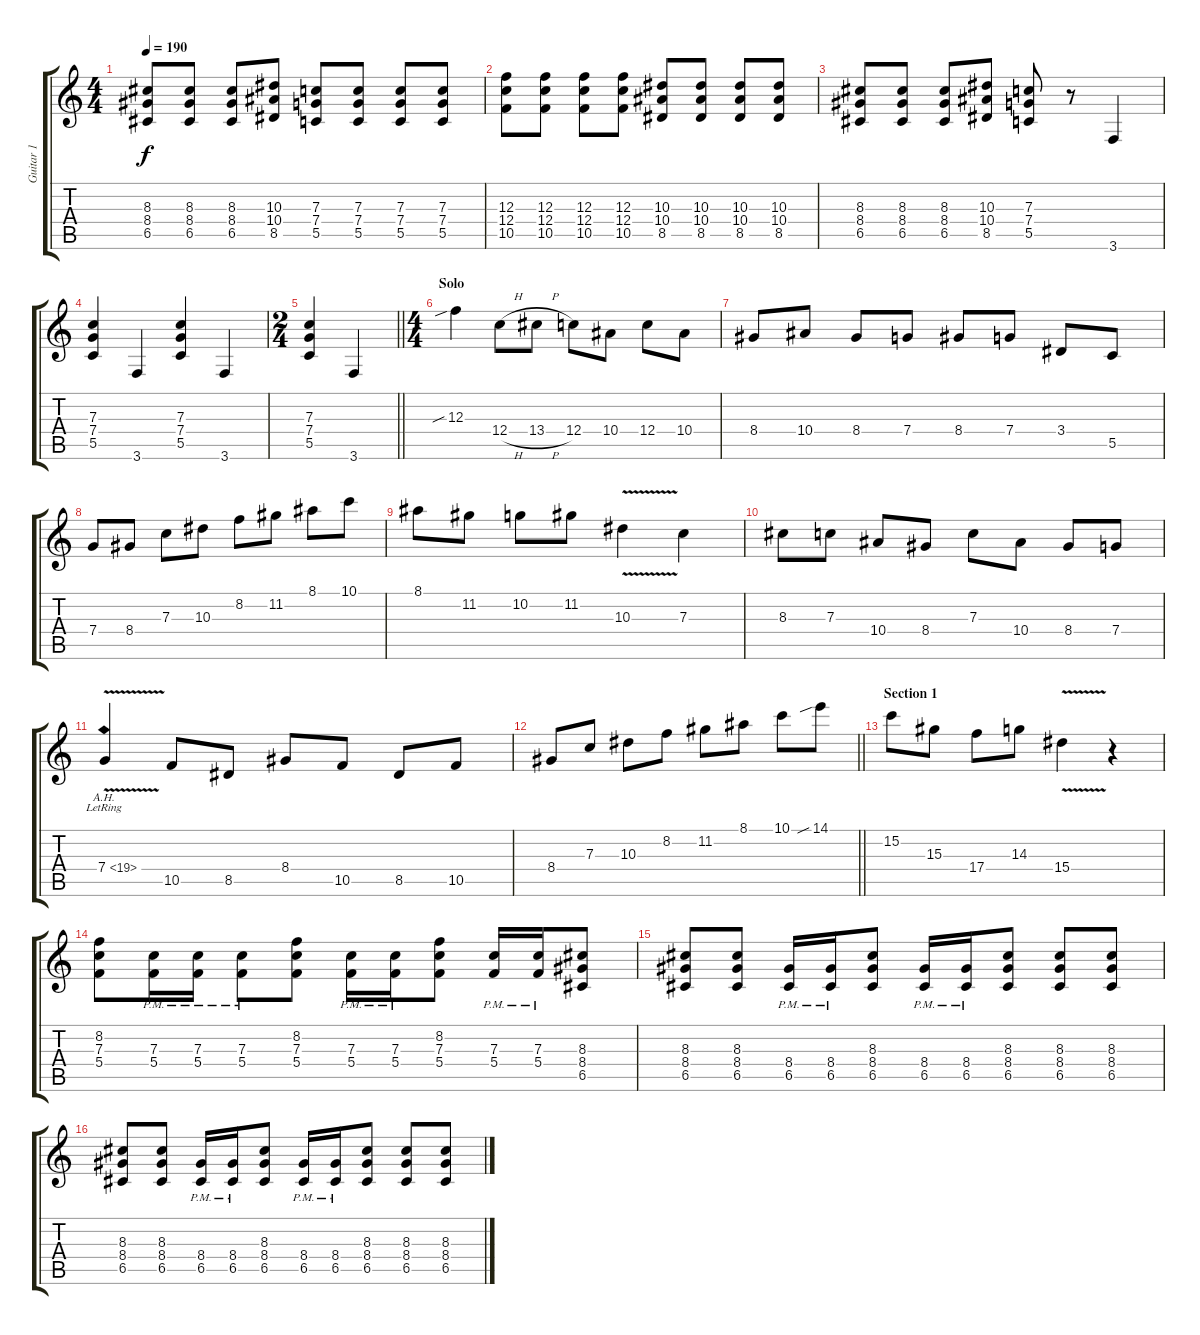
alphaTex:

\track ("Guitar 1" "Guitar 1") {mute instrument distortionguitar}
\staff {score tabs}
\tuning (D4 A3 F3 C3 G2 D2) {hide}
\ts (4 4)
\tempo 190
\clef g2
\ks c
(8.3 8.4 6.5).8{dy f} (8.3 8.4 6.5).8 (8.3 8.4 6.5).8 (10.3 10.4 8.5).8 (7.3 7.4 5.5).8 (7.3 7.4 5.5).8 (7.3 7.4 5.5).8 (7.3 7.4 5.5).8 |
(12.3 12.4 10.5).8 (12.3 12.4 10.5).8 (12.3 12.4 10.5).8 (12.3 12.4 10.5).8 (10.3 10.4 8.5).8 (10.3 10.4 8.5).8 (10.3 10.4 8.5).8 (10.3 10.4 8.5).8 |
(8.3 8.4 6.5).8 (8.3 8.4 6.5).8 (8.3 8.4 6.5).8 (10.3 10.4 8.5).8 (7.3 7.4 5.5).8 r.8 3.6.4 |
(7.3 7.4 5.5).4 3.6.4 (7.3 7.4 5.5).4 3.6.4 |
\ts (2 4)
\barLineRight lightlight
(7.3 7.4 5.5).4 3.6.4 |
\ts (4 4)
\section ("" "Solo")
12.3{sib}.4{volume 16 instrument distortionguitar} 12.4{h}.8 13.4{h}.8 12.4.8 10.4.8 12.4.8 10.4.8 |
8.4.8 10.4.8 8.4.8 7.4.8 8.4.8 7.4.8 3.4.8 5.5.8 |
7.4.8 8.4.8 7.3.8 10.3.8 8.2.8 11.2.8 8.1.8 10.1.8 |
8.1.8 11.2.8 10.2.8 11.2.8 10.3{v}.4 7.3.4 |
8.3.8 7.3.8 10.4.8 8.4.8 7.3.8 10.4.8 8.4.8 7.4.8 |
7.4{ah 12 v lr}.4 10.5.8 8.5.8 8.4.8 10.5.8 8.5.8 10.5.8 |
\barLineRight lightlight
8.4.8 7.3.8 10.3.8 8.2.8 11.2.8 8.1.8 10.1.8 14.1{sib}.8 |
\section ("" "Section 1")
15.2.8 15.3.8 17.4.8 14.3.8 15.4{v}.4 r.4{volume 14 instrument distortionguitar} |
(8.2 7.3 5.4).8 (7.3{pm} 5.4{pm}).16 (7.3{pm} 5.4{pm}).16 (7.3{pm} 5.4{pm}).8 (8.2 7.3 5.4).8 (7.3{pm} 5.4{pm}).16 (7.3{pm} 5.4{pm}).16 (8.2 7.3 5.4).8 (7.3{pm} 5.4{pm}).16 (7.3{pm} 5.4{pm}).16 (8.3 8.4 6.5).8 |
(8.3 8.4 6.5).8 (8.3 8.4 6.5).8 (8.4{pm} 6.5{pm}).16 (8.4{pm} 6.5{pm}).16 (8.3 8.4 6.5).8 (8.4{pm} 6.5{pm}).16 (8.4{pm} 6.5{pm}).16 (8.3 8.4 6.5).8 (8.3 8.4 6.5).8 (8.3 8.4 6.5).8 |
(8.3 8.4 6.5).8 (8.3 8.4 6.5).8 (8.4{pm} 6.5{pm}).16 (8.4{pm} 6.5{pm}).16 (8.3 8.4 6.5).8 (8.4{pm} 6.5{pm}).16 (8.4{pm} 6.5{pm}).16 (8.3 8.4 6.5).8 (8.3 8.4 6.5).8 (8.3 8.4 6.5).8
